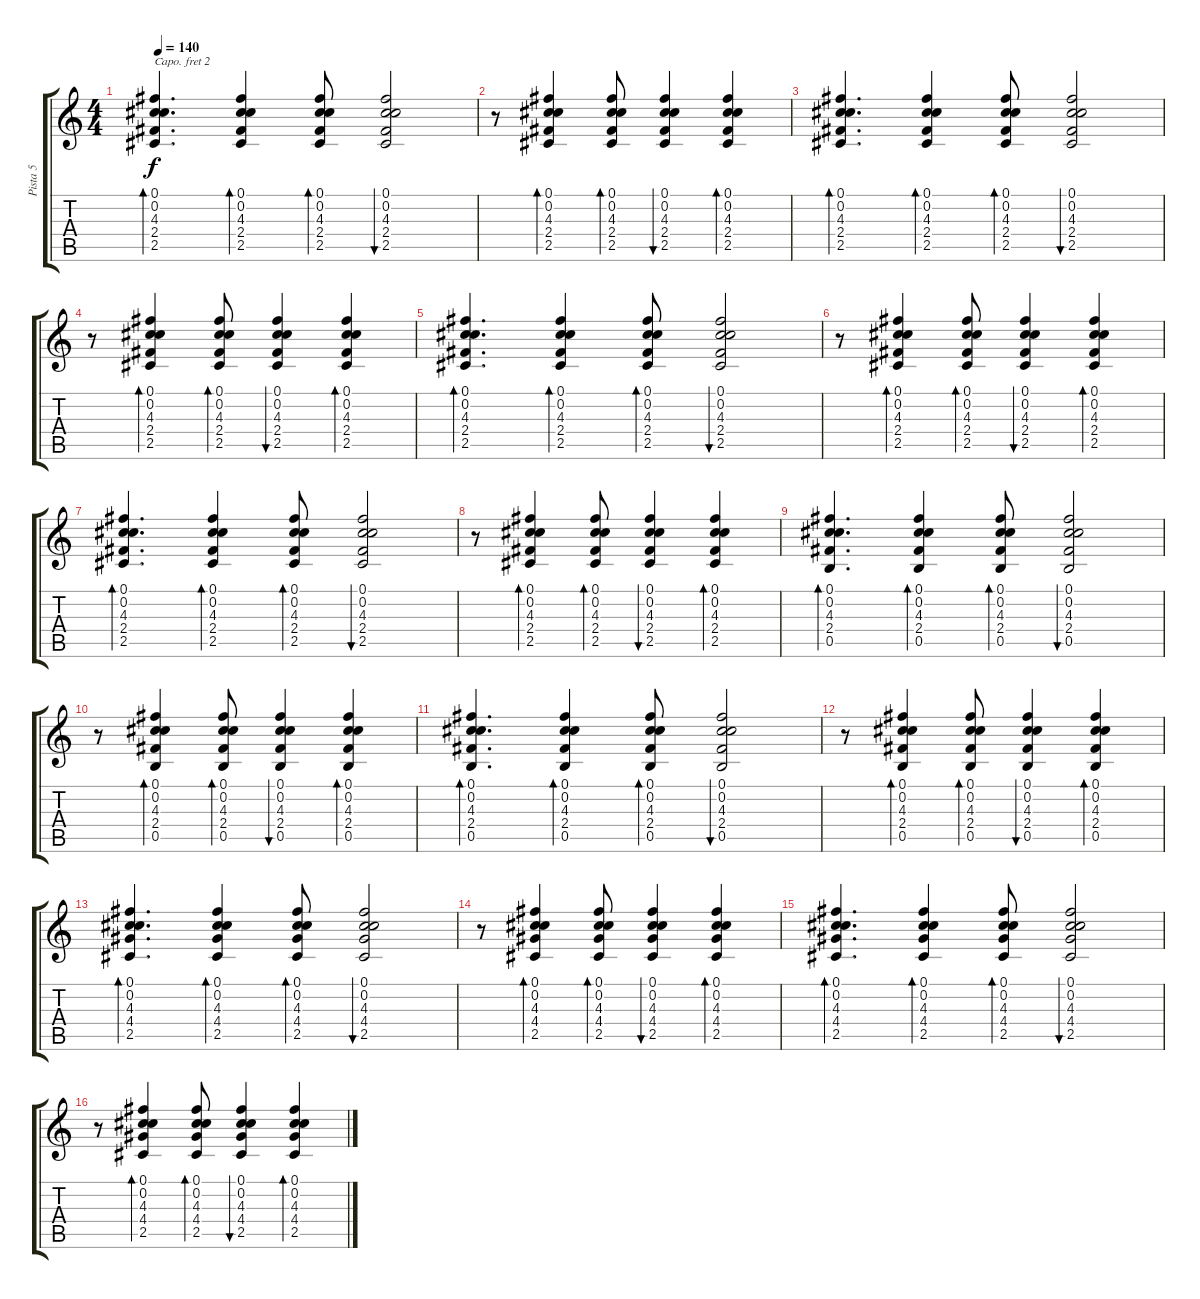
\track ("Pista 5" "Pista 5") {instrument acousticguitarsteel}
\staff {score tabs}
\capo 2
\tuning (E4 B3 G3 D3 A2 E2) {hide}
\ts (4 4)
\tempo 140
\clef g2
\ks c
(0.1 0.2 4.3 2.4 2.5).4{d bd 60 dy f} (0.1 0.2 4.3 2.4 2.5).4{bd 60} (0.1 0.2 4.3 2.4 2.5).8{bd 60} (0.1 0.2 4.3 2.4 2.5).2{bu 60} |
r.8 (0.1 0.2 4.3 2.4 2.5).4{bd 60} (0.1 0.2 4.3 2.4 2.5).8{bd 60} (0.1 0.2 4.3 2.4 2.5).4{bu 60} (0.1 0.2 4.3 2.4 2.5).4{bd 60} |
(0.1 0.2 4.3 2.4 2.5).4{d bd 60} (0.1 0.2 4.3 2.4 2.5).4{bd 60} (0.1 0.2 4.3 2.4 2.5).8{bd 60} (0.1 0.2 4.3 2.4 2.5).2{bu 60} |
r.8 (0.1 0.2 4.3 2.4 2.5).4{bd 60} (0.1 0.2 4.3 2.4 2.5).8{bd 60} (0.1 0.2 4.3 2.4 2.5).4{bu 60} (0.1 0.2 4.3 2.4 2.5).4{bd 60} |
(0.1 0.2 4.3 2.4 2.5).4{d bd 60} (0.1 0.2 4.3 2.4 2.5).4{bd 60} (0.1 0.2 4.3 2.4 2.5).8{bd 60} (0.1 0.2 4.3 2.4 2.5).2{bu 60} |
r.8 (0.1 0.2 4.3 2.4 2.5).4{bd 60} (0.1 0.2 4.3 2.4 2.5).8{bd 60} (0.1 0.2 4.3 2.4 2.5).4{bu 60} (0.1 0.2 4.3 2.4 2.5).4{bd 60} |
(0.1 0.2 4.3 2.4 2.5).4{d bd 60} (0.1 0.2 4.3 2.4 2.5).4{bd 60} (0.1 0.2 4.3 2.4 2.5).8{bd 60} (0.1 0.2 4.3 2.4 2.5).2{bu 60} |
r.8 (0.1 0.2 4.3 2.4 2.5).4{bd 60} (0.1 0.2 4.3 2.4 2.5).8{bd 60} (0.1 0.2 4.3 2.4 2.5).4{bu 60} (0.1 0.2 4.3 2.4 2.5).4{bd 60} |
(0.1 0.2 4.3 2.4 0.5).4{d bd 60} (0.1 0.2 4.3 2.4 0.5).4{bd 60} (0.1 0.2 4.3 2.4 0.5).8{bd 60} (0.1 0.2 4.3 2.4 0.5).2{bu 60} |
r.8 (0.1 0.2 4.3 2.4 0.5).4{bd 60} (0.1 0.2 4.3 2.4 0.5).8{bd 60} (0.1 0.2 4.3 2.4 0.5).4{bu 60} (0.1 0.2 4.3 2.4 0.5).4{bd 60} |
(0.1 0.2 4.3 2.4 0.5).4{d bd 60} (0.1 0.2 4.3 2.4 0.5).4{bd 60} (0.1 0.2 4.3 2.4 0.5).8{bd 60} (0.1 0.2 4.3 2.4 0.5).2{bu 60} |
r.8 (0.1 0.2 4.3 2.4 0.5).4{bd 60} (0.1 0.2 4.3 2.4 0.5).8{bd 60} (0.1 0.2 4.3 2.4 0.5).4{bu 60} (0.1 0.2 4.3 2.4 0.5).4{bd 60} |
(0.1 0.2 4.3 4.4 2.5).4{d bd 60} (0.1 0.2 4.3 4.4 2.5).4{bd 60} (0.1 0.2 4.3 4.4 2.5).8{bd 60} (0.1 0.2 4.3 4.4 2.5).2{bu 60} |
r.8 (0.1 0.2 4.3 4.4 2.5).4{bd 60} (0.1 0.2 4.3 4.4 2.5).8{bd 60} (0.1 0.2 4.3 4.4 2.5).4{bu 60} (0.1 0.2 4.3 4.4 2.5).4{bd 60} |
(0.1 0.2 4.3 4.4 2.5).4{d bd 60} (0.1 0.2 4.3 4.4 2.5).4{bd 60} (0.1 0.2 4.3 4.4 2.5).8{bd 60} (0.1 0.2 4.3 4.4 2.5).2{bu 60} |
r.8 (0.1 0.2 4.3 4.4 2.5).4{bd 60} (0.1 0.2 4.3 4.4 2.5).8{bd 60} (0.1 0.2 4.3 4.4 2.5).4{bu 60} (0.1 0.2 4.3 4.4 2.5).4{bd 60}
